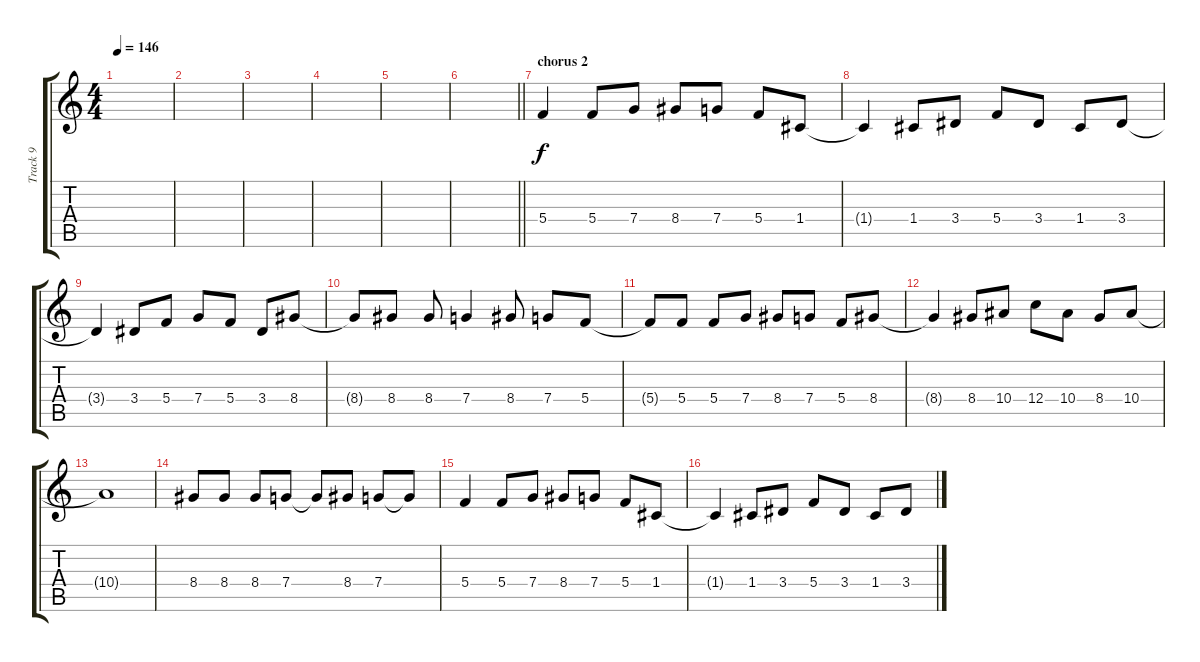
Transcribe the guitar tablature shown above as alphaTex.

\track ("Track 9" "Track 9") {instrument distortionguitar bank 255}
\staff {score tabs}
\tuning (D4 A3 F3 C3 G2 C2) {hide}
\ts (4 4)
\tempo 146
\clef g2
\ks c
|
|
|
|
|
\barLineRight lightlight
|
\section ("" "chorus 2")
5.4.4 5.4.8 7.4.8 8.4.8 7.4.8 5.4.8 1.4.8 |
1.4{t}.4 1.4.8 3.4.8 5.4.8 3.4.8 1.4.8 3.4.8 |
3.4{t}.4 3.4.8 5.4.8 7.4.8 5.4.8 3.4.8 8.4.8 |
8.4{t}.8 8.4.8 8.4.8 7.4.4 8.4.8 7.4.8 5.4.8 |
5.4{t}.8 5.4.8 5.4.8 7.4.8 8.4.8 7.4.8 5.4.8 8.4.8 |
8.4{t}.4 8.4.8 10.4.8 12.4.8 10.4.8 8.4.8 10.4.8 |
10.4{t}.1 |
8.4.8 8.4.8 8.4.8 7.4.8 7.4{t}.8 8.4.8 7.4.8 7.4{t}.8 |
5.4.4 5.4.8 7.4.8 8.4.8 7.4.8 5.4.8 1.4.8 |
1.4{t}.4 1.4.8 3.4.8 5.4.8 3.4.8 1.4.8 3.4.8
